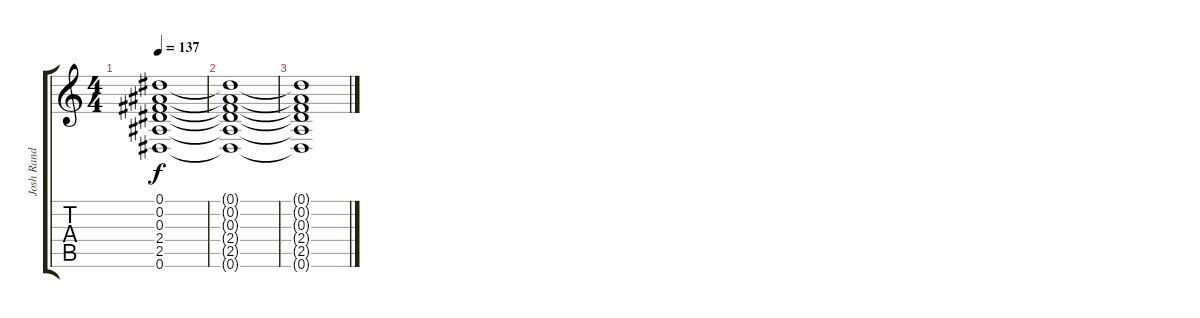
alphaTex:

\track ("Josh Rand (Clean)" "Josh Rand ") {instrument electricguitarjazz}
\staff {score tabs}
\tuning (Eb4 Bb3 Gb3 Db3 Ab2 Eb2) {hide}
\ts (4 4)
\tempo 137
\clef g2
\ks c
(0.1{t} 0.2{t} 0.3{t} 2.4{t} 2.5{t} 0.6{t}).1{dy f} |
(0.1{t} 0.2{t} 0.3{t} 2.4{t} 2.5{t} 0.6{t}).1 |
(0.1{t} 0.2{t} 0.3{t} 2.4{t} 2.5{t} 0.6{t}).1
